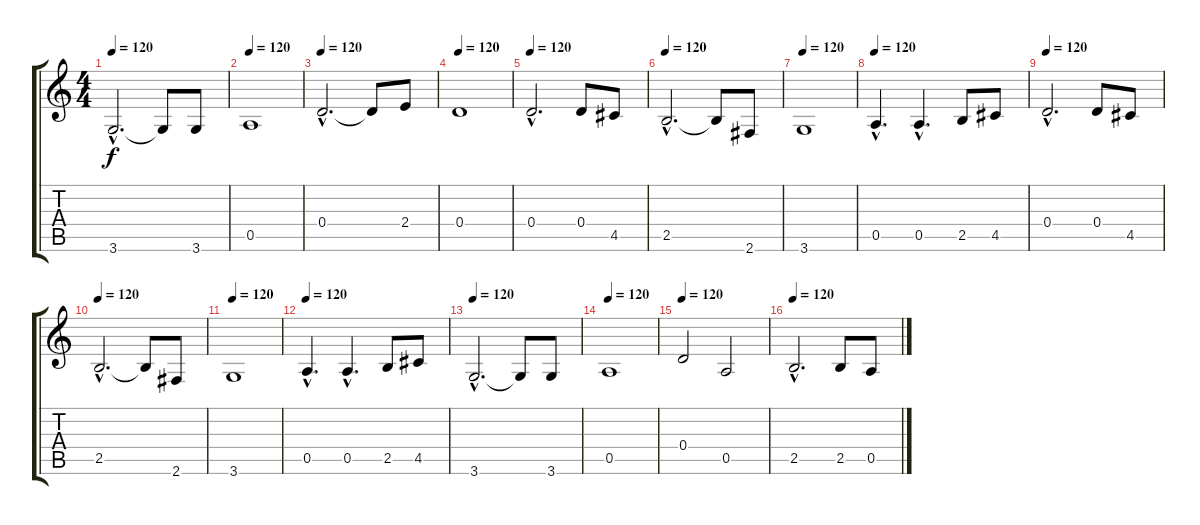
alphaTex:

\track "" {instrument electricguitarmuted}
\staff {score tabs}
\tuning (E4 B3 G3 D3 A2 E2) {hide}
\ts (4 4)
\tempo 120
\clef g2
\ks c
3.6{hac}.2{d dy f} 3.6{t}.8 3.6.8 |
\tempo 120
0.5.1 |
\tempo 120
0.4{hac}.2{d} 0.4{t}.8 2.4.8 |
\tempo 120
0.4.1 |
\tempo 120
0.4{hac}.2{d} 0.4.8 4.5.8 |
\tempo 120
2.5{hac}.2{d} 2.5{t}.8 2.6.8 |
\tempo 120
3.6.1 |
\tempo 120
0.5{hac}.4{d} 0.5{hac}.4{d} 2.5.8 4.5.8 |
\tempo 120
0.4{hac}.2{d} 0.4.8 4.5.8 |
\tempo 120
2.5{hac}.2{d} 2.5{t}.8 2.6.8 |
\tempo 120
3.6.1 |
\tempo 120
0.5{hac}.4{d} 0.5{hac}.4{d} 2.5.8 4.5.8 |
\tempo 120
3.6{hac}.2{d} 3.6{t}.8 3.6.8 |
\tempo 120
0.5.1 |
\tempo 120
0.4.2 0.5.2 |
\tempo 120
2.5{hac}.2{d} 2.5.8 0.5.8
